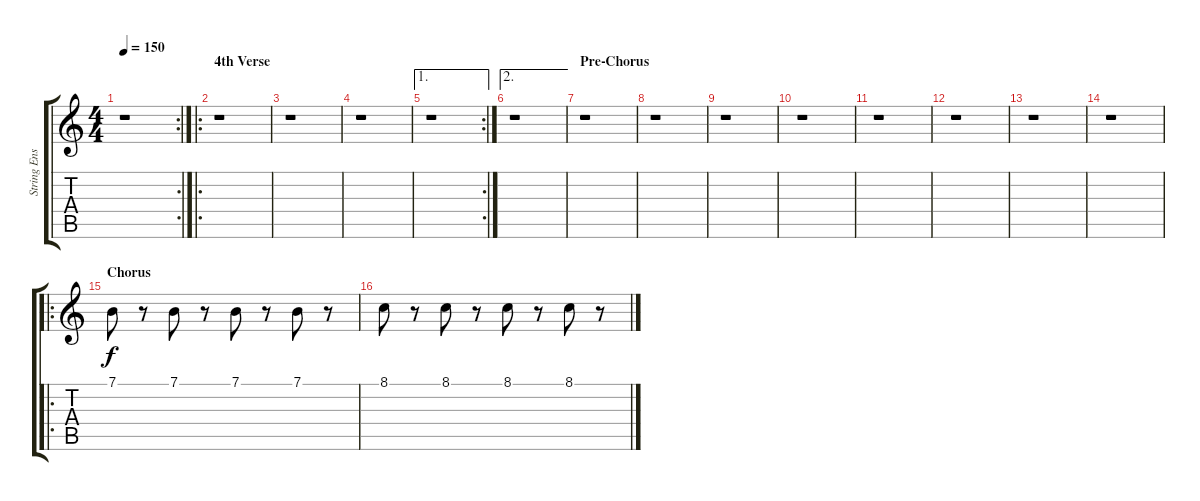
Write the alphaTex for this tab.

\track ("String Ensemble I" "String Ens") {instrument stringensemble1}
\staff {score tabs}
\tuning (E4 B3 G3 D3 A2 E2) {hide}
\rc 2
\ts (4 4)
\tempo 150
\clef g2
\ks c
r.1{dy f} |
\ro
\section ("" "4th Verse")
r.1 |
r.1 |
r.1 |
\ae 1
\rc 2
r.1 |
\ae 2
r.1 |
\section ("" "Pre-Chorus")
r.1 |
r.1 |
r.1 |
r.1 |
r.1 |
r.1 |
r.1 |
r.1 |
\ro
\section ("" "Chorus")
7.1.8 r.8 7.1.8 r.8 7.1.8 r.8 7.1.8 r.8 |
8.1.8 r.8 8.1.8 r.8 8.1.8 r.8 8.1.8 r.8
